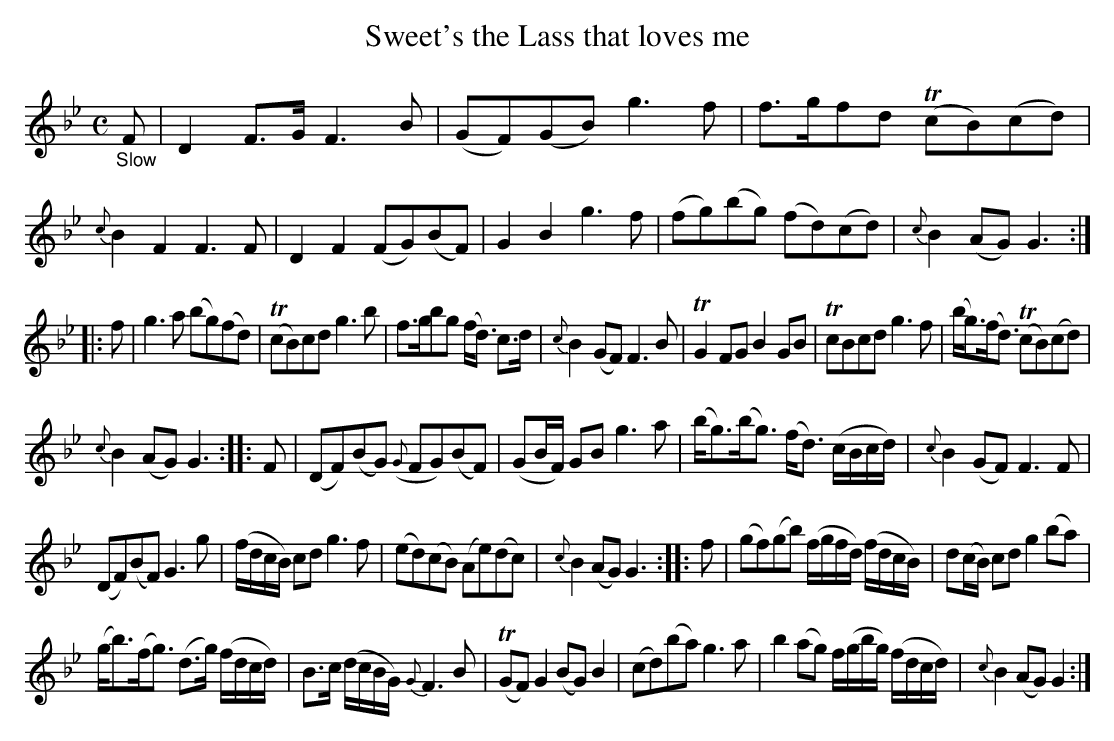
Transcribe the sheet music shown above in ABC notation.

X:1
T: Sweet's the Lass that loves me
M: C
L: 1/8
K: Gm
"_Slow"F |\
D2F>G F3B | (GF)(GB) g3f | f>gfd (TcB)(cd) | {c}B2F2 F3F |\
D2F2 (FG)(BF) | G2B2 g3f | (fg)(bg) (fd)(cd) | {c}B2(AG) G3 :|
|: f |\
g3a (bg)(fd) | (TcB)cd g3b | f>gbg (f<d) c>d | {c}B2(GF) F3B |\
TG2FG B2GB | TcBcd g3f | (b<g)(f<d) (TcB)(cd) |
{c}B2(AG) G3 :: F |\
(DF)(BG) ({G}FG)(BF) | (GB/F/) GB g3a | (b<g)(b<g) (f<d) (c/B/c/d/) | {c}B2(GF) F3F |
(DF)(BF) G3g | (f/d/c/B/) cd g3f | (ed)(cB) (Ae)(dc) | {c}B2(AG) G3 :: f |\
(gf)(gb) (f/g/f/d/) (f/d/c/B/) | d(c/B/) cd g2(ba) |
(g<b)(f<g) (d>g) (f/d/c/d/) | B>c (d/c/B/G/) {G}F3B |\
(TGF)G2 (BG)B2 | (cd)(ba) g3a | b2(ag) f/(g/b/g/) (f/d/c/d/) | {c}B2(AG) G2 :|
